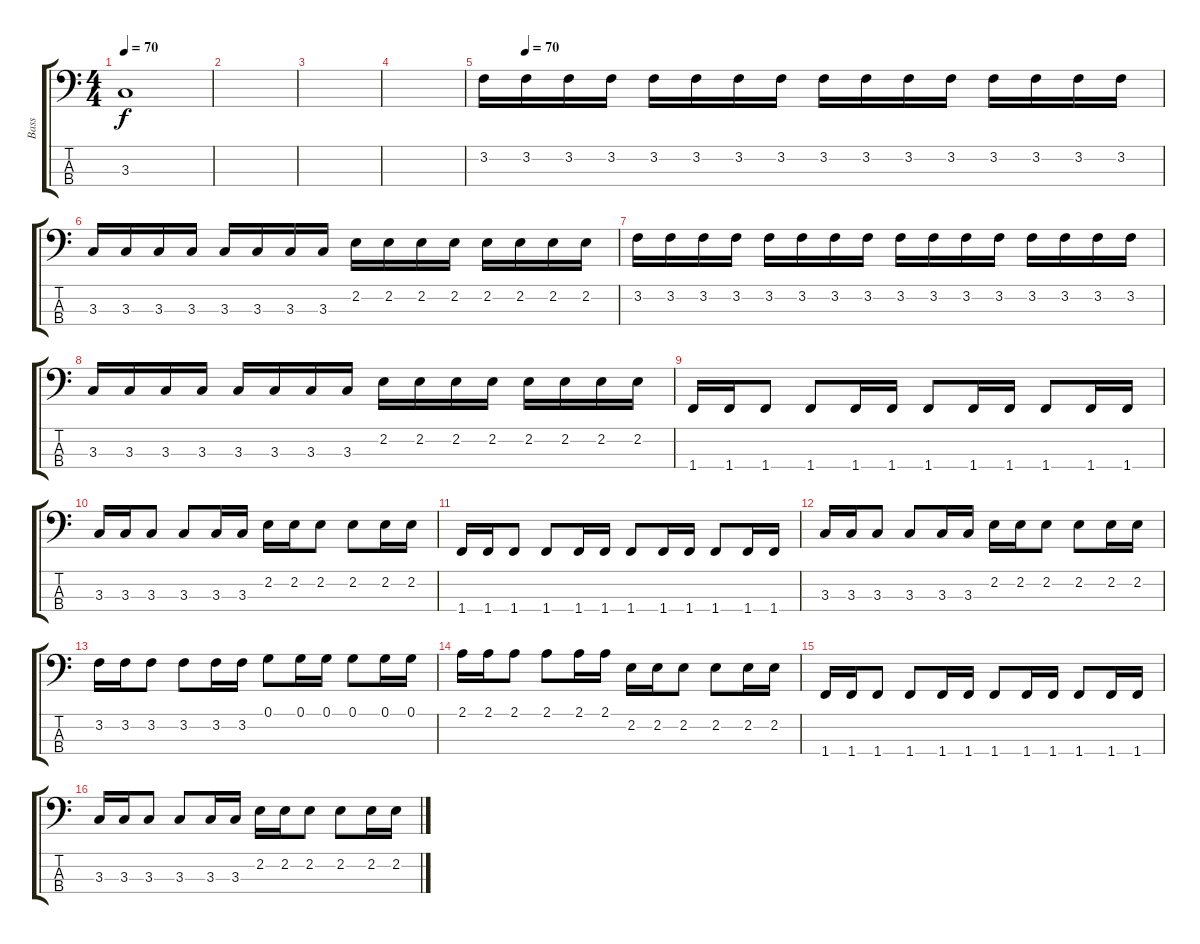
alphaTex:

\track ("Bass" "Bass") {instrument electricbassfinger}
\staff {score tabs}
\tuning (G2 D2 A1 E1) {hide}
\ts (4 4)
\tempo 70
\clef f4
\ks c
3.3.1{dy f volume 0} |
|
|
|
\tempo (70 0.0625)
3.2.16{volume 5} 3.2.16{volume 13} 3.2.16 3.2.16 3.2.16 3.2.16 3.2.16 3.2.16 3.2.16 3.2.16 3.2.16 3.2.16 3.2.16 3.2.16 3.2.16 3.2.16 |
3.3.16 3.3.16 3.3.16 3.3.16 3.3.16 3.3.16 3.3.16 3.3.16 2.2.16 2.2.16 2.2.16 2.2.16 2.2.16 2.2.16 2.2.16 2.2.16 |
3.2.16 3.2.16 3.2.16 3.2.16 3.2.16 3.2.16 3.2.16 3.2.16 3.2.16 3.2.16 3.2.16 3.2.16 3.2.16 3.2.16 3.2.16 3.2.16 |
3.3.16 3.3.16 3.3.16 3.3.16 3.3.16 3.3.16 3.3.16 3.3.16 2.2.16 2.2.16 2.2.16 2.2.16 2.2.16 2.2.16 2.2.16 2.2.16 |
1.4.16{volume 13} 1.4.16 1.4.8 1.4.8 1.4.16 1.4.16 1.4.8 1.4.16 1.4.16 1.4.8 1.4.16 1.4.16 |
3.3.16 3.3.16 3.3.8 3.3.8 3.3.16 3.3.16 2.2.16 2.2.16 2.2.8 2.2.8 2.2.16 2.2.16 |
1.4.16{volume 13} 1.4.16 1.4.8 1.4.8 1.4.16 1.4.16 1.4.8 1.4.16 1.4.16 1.4.8 1.4.16 1.4.16 |
3.3.16 3.3.16 3.3.8 3.3.8 3.3.16 3.3.16 2.2.16 2.2.16 2.2.8 2.2.8 2.2.16 2.2.16 |
3.2.16{volume 13} 3.2.16 3.2.8 3.2.8 3.2.16 3.2.16 0.1.8 0.1.16 0.1.16 0.1.8 0.1.16 0.1.16 |
2.1.16 2.1.16 2.1.8 2.1.8 2.1.16 2.1.16 2.2.16 2.2.16 2.2.8 2.2.8 2.2.16 2.2.16 |
1.4.16{volume 13} 1.4.16 1.4.8 1.4.8 1.4.16 1.4.16 1.4.8 1.4.16 1.4.16 1.4.8 1.4.16 1.4.16 |
3.3.16 3.3.16 3.3.8 3.3.8 3.3.16 3.3.16 2.2.16 2.2.16 2.2.8 2.2.8 2.2.16 2.2.16
